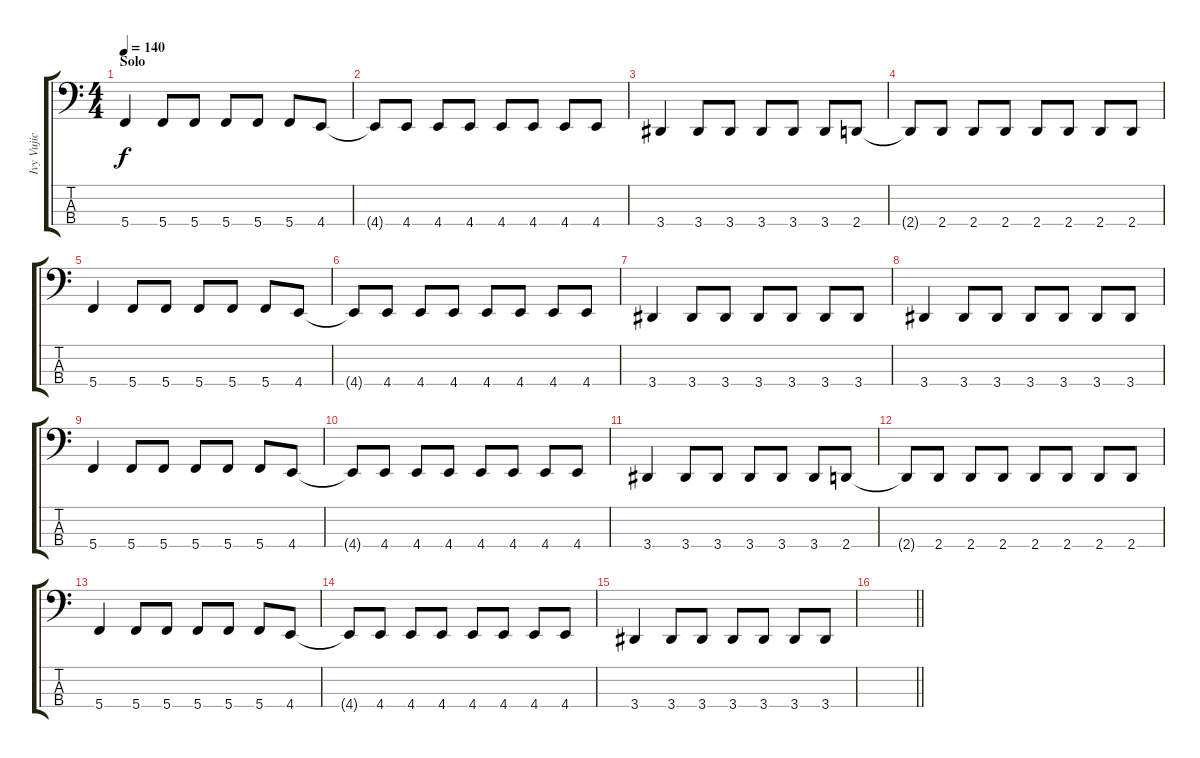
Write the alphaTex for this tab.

\track ("Ivy Vujic" "Ivy Vujic") {instrument electricbassfinger}
\staff {score tabs}
\tuning (F2 C2 G1 C1) {hide}
\ts (4 4)
\section ("" "Solo")
\tempo 140
\clef f4
\ks c
5.4.4{dy f} 5.4.8 5.4.8 5.4.8 5.4.8 5.4.8 4.4.8 |
4.4{t}.8 4.4.8 4.4.8 4.4.8 4.4.8 4.4.8 4.4.8 4.4.8 |
3.4.4 3.4.8 3.4.8 3.4.8 3.4.8 3.4.8 2.4.8 |
2.4{t}.8 2.4.8 2.4.8 2.4.8 2.4.8 2.4.8 2.4.8 2.4.8 |
5.4.4 5.4.8 5.4.8 5.4.8 5.4.8 5.4.8 4.4.8 |
4.4{t}.8 4.4.8 4.4.8 4.4.8 4.4.8 4.4.8 4.4.8 4.4.8 |
3.4.4 3.4.8 3.4.8 3.4.8 3.4.8 3.4.8 3.4.8 |
3.4.4 3.4.8 3.4.8 3.4.8 3.4.8 3.4.8 3.4.8 |
5.4.4 5.4.8 5.4.8 5.4.8 5.4.8 5.4.8 4.4.8 |
4.4{t}.8 4.4.8 4.4.8 4.4.8 4.4.8 4.4.8 4.4.8 4.4.8 |
3.4.4 3.4.8 3.4.8 3.4.8 3.4.8 3.4.8 2.4.8 |
2.4{t}.8 2.4.8 2.4.8 2.4.8 2.4.8 2.4.8 2.4.8 2.4.8 |
5.4.4 5.4.8 5.4.8 5.4.8 5.4.8 5.4.8 4.4.8 |
4.4{t}.8 4.4.8 4.4.8 4.4.8 4.4.8 4.4.8 4.4.8 4.4.8 |
3.4.4 3.4.8 3.4.8 3.4.8 3.4.8 3.4.8 3.4.8 |
\barLineRight lightlight
